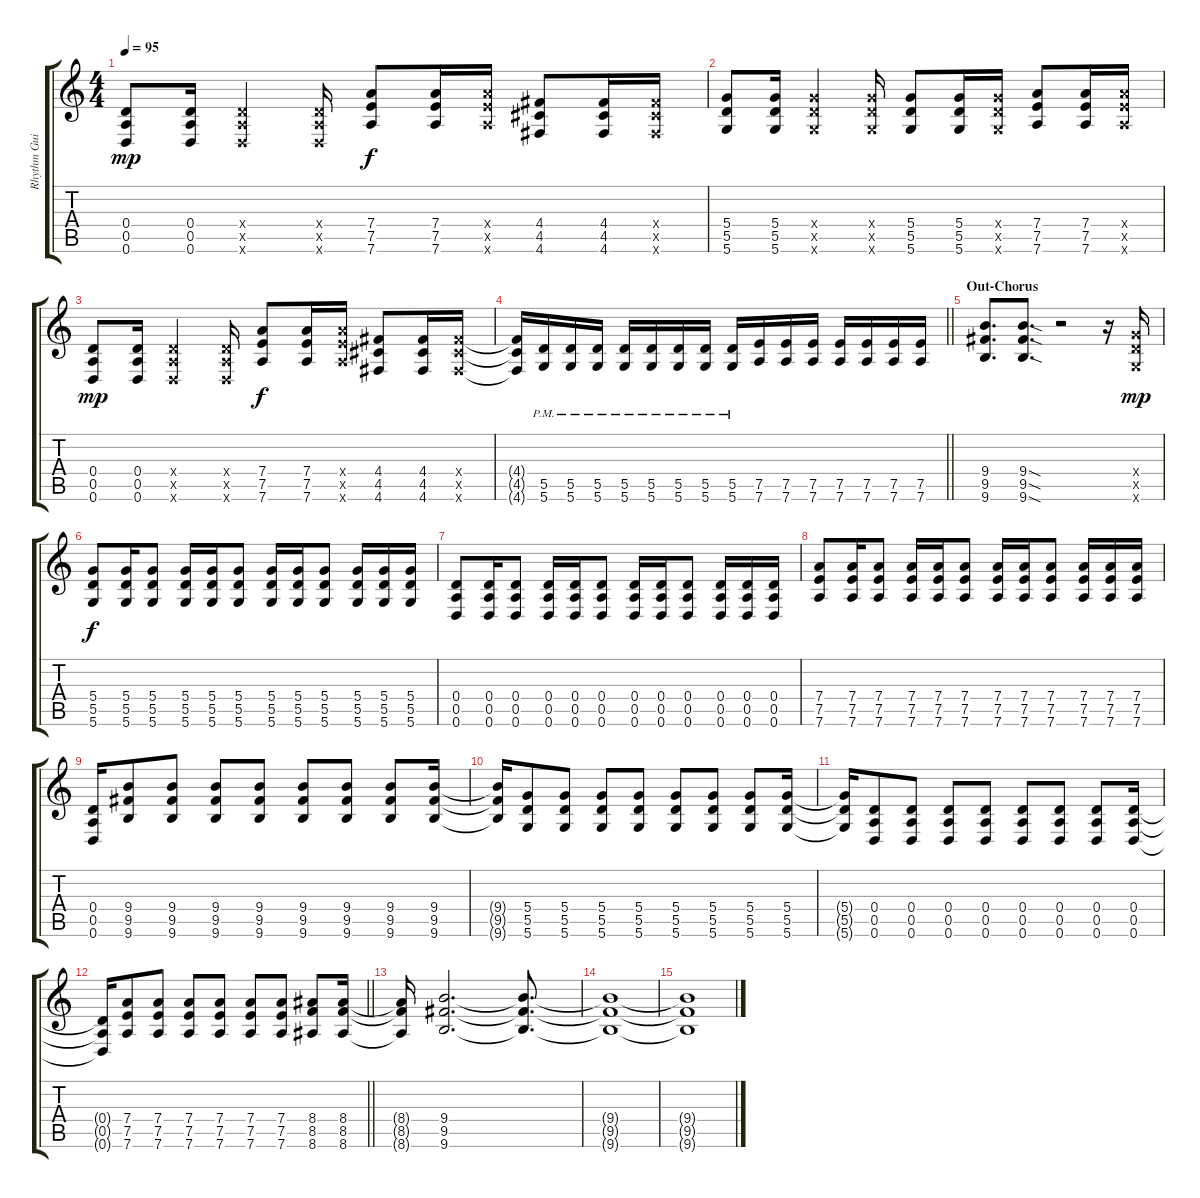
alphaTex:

\track ("Rhythm Guitar" "Rhythm Gui") {instrument distortionguitar}
\staff {score tabs}
\tuning (E4 B3 G3 D3 A2 D2) {hide}
\ts (4 4)
\tempo 95
\clef g2
\ks c
(0.4 0.5 0.6).8{dy mp} (0.4 0.5 0.6).16 (0.4{x} 0.5{x} 0.6{x}).4 (0.4{x} 0.5{x} 0.6{x}).16 (7.4 7.5 7.6).8{dy f} (7.4 7.5 7.6).16 (7.4{x} 7.5{x} 7.6{x}).16 (4.4 4.5 4.6).8 (4.4 4.5 4.6).16 (4.4{x} 4.5{x} 4.6{x}).16 |
(5.4 5.5 5.6).8 (5.4 5.5 5.6).16 (5.4{x} 5.5{x} 5.6{x}).4 (5.4{x} 5.5{x} 5.6{x}).16 (5.4 5.5 5.6).8 (5.4 5.5 5.6).16 (5.4{x} 5.5{x} 5.6{x}).16 (7.4 7.5 7.6).8 (7.4 7.5 7.6).16 (7.4{x} 7.5{x} 7.6{x}).16 |
(0.4 0.5 0.6).8{dy mp} (0.4 0.5 0.6).16 (0.4{x} 0.5{x} 0.6{x}).4 (0.4{x} 0.5{x} 0.6{x}).16 (7.4 7.5 7.6).8{dy f} (7.4 7.5 7.6).16 (7.4{x} 7.5{x} 7.6{x}).16 (4.4 4.5 4.6).8 (4.4 4.5 4.6).16 (4.4{x} 4.5{x} 4.6{x}).16 |
\barLineRight lightlight
(4.4{t} 4.5{t} 4.6{t}).16 (5.5{pm} 5.6{pm}).16 (5.5{pm} 5.6{pm}).16 (5.5{pm} 5.6{pm}).16 (5.5{pm} 5.6{pm}).16 (5.5{pm} 5.6{pm}).16 (5.5{pm} 5.6{pm}).16 (5.5{pm} 5.6{pm}).16 (5.5{pm} 5.6{pm}).16 (7.5 7.6).16 (7.5 7.6).16 (7.5 7.6).16 (7.5 7.6).16 (7.5 7.6).16 (7.5 7.6).16 (7.5 7.6).16 |
\section ("" "Out-Chorus")
(9.4 9.5 9.6).8{d} (9.4{sod} 9.5{sod} 9.6{sod}).8{d} r.2 r.16 (5.4{x} 5.5{x} 5.6{x}).16{dy mp} |
(5.4 5.5 5.6).8{dy f} (5.4 5.5 5.6).16 (5.4 5.5 5.6).8 (5.4 5.5 5.6).16 (5.4 5.5 5.6).16 (5.4 5.5 5.6).8 (5.4 5.5 5.6).16 (5.4 5.5 5.6).16 (5.4 5.5 5.6).8 (5.4 5.5 5.6).16 (5.4 5.5 5.6).16 (5.4 5.5 5.6).16 |
(0.4 0.5 0.6).8 (0.4 0.5 0.6).16 (0.4 0.5 0.6).8 (0.4 0.5 0.6).16 (0.4 0.5 0.6).16 (0.4 0.5 0.6).8 (0.4 0.5 0.6).16 (0.4 0.5 0.6).16 (0.4 0.5 0.6).8 (0.4 0.5 0.6).16 (0.4 0.5 0.6).16 (0.4 0.5 0.6).16 |
(7.4 7.5 7.6).8 (7.4 7.5 7.6).16 (7.4 7.5 7.6).8 (7.4 7.5 7.6).16 (7.4 7.5 7.6).16 (7.4 7.5 7.6).8 (7.4 7.5 7.6).16 (7.4 7.5 7.6).16 (7.4 7.5 7.6).8 (7.4 7.5 7.6).16 (7.4 7.5 7.6).16 (7.4 7.5 7.6).16 |
(0.4 0.5 0.6).16 (9.4 9.5 9.6).8 (9.4 9.5 9.6).8 (9.4 9.5 9.6).8 (9.4 9.5 9.6).8 (9.4 9.5 9.6).8 (9.4 9.5 9.6).8 (9.4 9.5 9.6).8 (9.4 9.5 9.6).16 |
(9.4{t} 9.5{t} 9.6{t}).16 (5.4 5.5 5.6).8 (5.4 5.5 5.6).8 (5.4 5.5 5.6).8 (5.4 5.5 5.6).8 (5.4 5.5 5.6).8 (5.4 5.5 5.6).8 (5.4 5.5 5.6).8 (5.4 5.5 5.6).16 |
(5.4{t} 5.5{t} 5.6{t}).16 (0.4 0.5 0.6).8 (0.4 0.5 0.6).8 (0.4 0.5 0.6).8 (0.4 0.5 0.6).8 (0.4 0.5 0.6).8 (0.4 0.5 0.6).8 (0.4 0.5 0.6).8 (0.4 0.5 0.6).16 |
\barLineRight lightlight
(0.4{t} 0.5{t} 0.6{t}).16 (7.4 7.5 7.6).8 (7.4 7.5 7.6).8 (7.4 7.5 7.6).8 (7.4 7.5 7.6).8 (7.4 7.5 7.6).8 (7.4 7.5 7.6).8 (8.4 8.5 8.6).8 (8.4 8.5 8.6).16 |
(8.4{t} 8.5{t} 8.6{t}).16 (9.4 9.5 9.6).2{d} (9.4{t} 9.5{t} 9.6{t}).8{d} |
(9.4{t} 9.5{t} 9.6{t}).1 |
(9.4{t} 9.5{t} 9.6{t}).1
